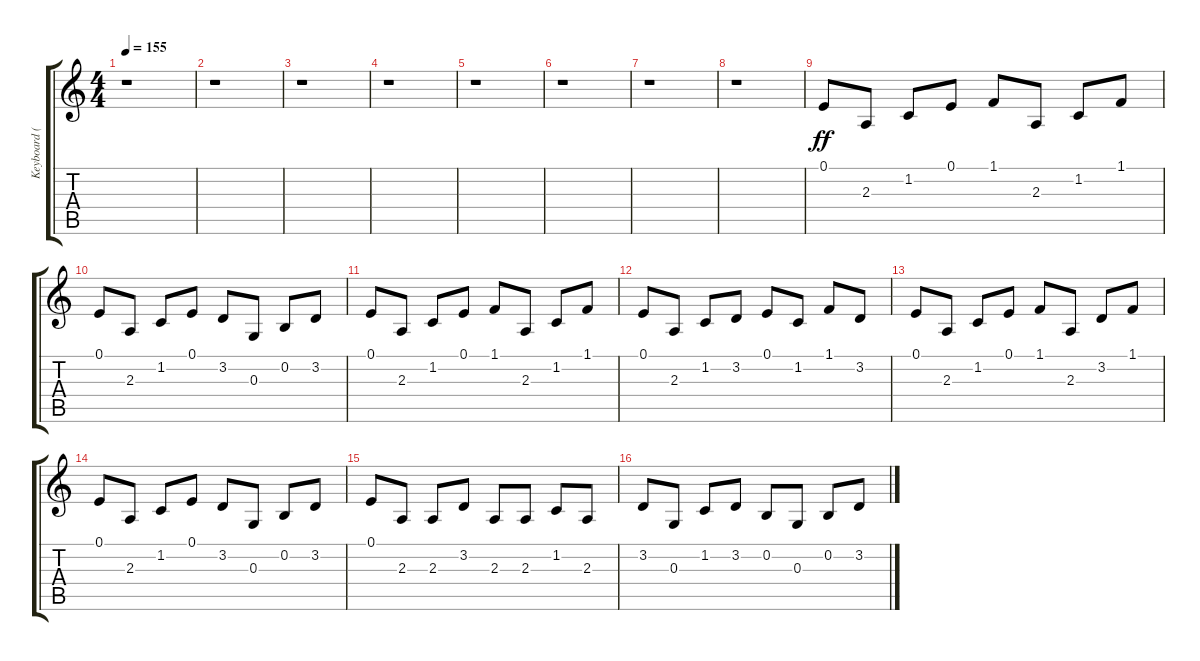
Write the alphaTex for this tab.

\track ("Keyboard (Tuomas)" "Keyboard (") {instrument fx5brightness}
\staff {score tabs}
\tuning (E4 B3 G3 D3 A2 E2) {hide}
\ts (4 4)
\tempo 155
\clef g2
\ks c
r.1{dy ff} |
r.1 |
r.1 |
r.1 |
r.1 |
r.1 |
r.1 |
r.1 |
0.1.8 2.3.8 1.2.8 0.1.8 1.1.8 2.3.8 1.2.8 1.1.8 |
0.1.8 2.3.8 1.2.8 0.1.8 3.2.8 0.3.8 0.2.8 3.2.8 |
0.1.8 2.3.8 1.2.8 0.1.8 1.1.8 2.3.8 1.2.8 1.1.8 |
0.1.8 2.3.8 1.2.8 3.2.8 0.1.8 1.2.8 1.1.8 3.2.8 |
0.1.8 2.3.8 1.2.8 0.1.8 1.1.8 2.3.8 3.2.8 1.1.8 |
0.1.8 2.3.8 1.2.8 0.1.8 3.2.8 0.3.8 0.2.8 3.2.8 |
0.1.8 2.3.8 2.3.8 3.2.8 2.3.8 2.3.8 1.2.8 2.3.8 |
3.2.8 0.3.8 1.2.8 3.2.8 0.2.8 0.3.8 0.2.8 3.2.8
